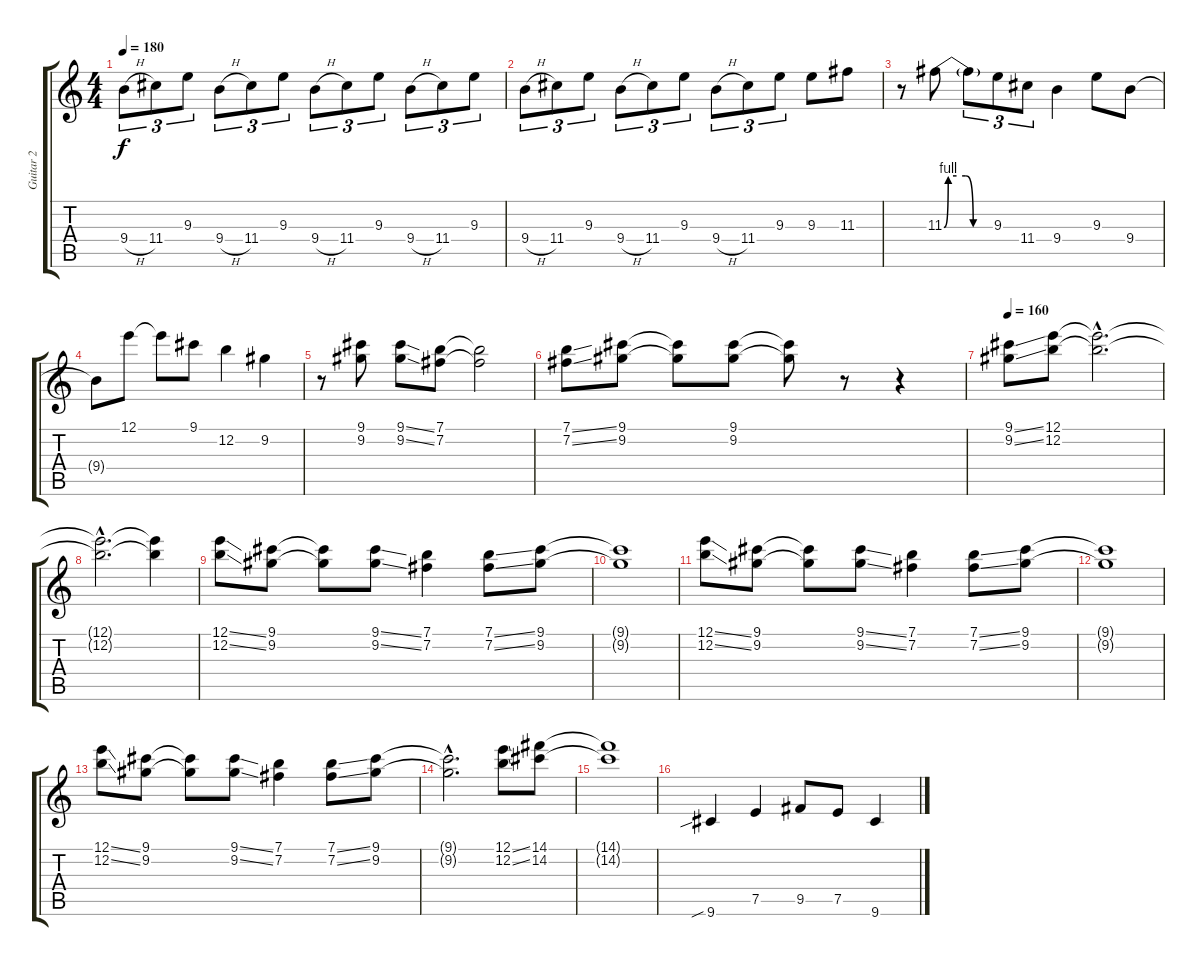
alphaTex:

\track ("Guitar 2" "Guitar 2") {instrument acousticguitarsteel}
\staff {score tabs}
\tuning (E4 B3 G3 D3 A2 E2) {hide}
\ts (4 4)
\tempo 180
\clef g2
\ks c
9.4{h}.8{tu (3 2) dy f} 11.4.8{tu (3 2)} 9.3.8{tu (3 2)} 9.4{h}.8{tu (3 2)} 11.4.8{tu (3 2)} 9.3.8{tu (3 2)} 9.4{h}.8{tu (3 2)} 11.4.8{tu (3 2)} 9.3.8{tu (3 2)} 9.4{h}.8{tu (3 2)} 11.4.8{tu (3 2)} 9.3.8{tu (3 2)} |
9.4{h}.8{tu (3 2)} 11.4.8{tu (3 2)} 9.3.8{tu (3 2)} 9.4{h}.8{tu (3 2)} 11.4.8{tu (3 2)} 9.3.8{tu (3 2)} 9.4{h}.8{tu (3 2)} 11.4.8{tu (3 2)} 9.3.8{tu (3 2)} 9.3.8 11.3.8 |
r.8 11.3{be (custom 0 0 5 4 15 4 26 4 35 0 45 0 60 0)}.8 11.3{t}.8{tu (3 2)} 9.3.8{tu (3 2)} 11.4.8{tu (3 2)} 9.4.4 9.3.8 9.4.8 |
9.4{t}.8 12.1.8 12.1{t}.8 9.1.8 12.2.4 9.2.4 |
r.8 (9.1 9.2).8 (9.1{ss} 9.2{ss}).8 (7.1 7.2).8 (7.1{t} 7.2{t}).2 |
(7.1{ss} 7.2{ss}).8 (9.1 9.2).8 (9.1{t} 9.2{t}).8 (9.1 9.2).8 (9.1{t} 9.2{t}).8 r.8 r.4 |
\tempo 160
(9.1{ss} 9.2{ss}).8 (12.1 12.2).8 (12.1{hac t} 12.2{hac t}).2{d} |
(12.1{hac t} 12.2{hac t}).2{d} (12.1{t} 12.2{t}).4 |
(12.1{ss} 12.2{ss}).8 (9.1 9.2).8 (9.1{t} 9.2{t}).8 (9.1{ss} 9.2{ss}).8 (7.1 7.2).4 (7.1{ss} 7.2{ss}).8 (9.1 9.2).8 |
(9.1{t} 9.2{t}).1 |
(12.1{ss} 12.2{ss}).8 (9.1 9.2).8 (9.1{t} 9.2{t}).8 (9.1{ss} 9.2{ss}).8 (7.1 7.2).4 (7.1{ss} 7.2{ss}).8 (9.1 9.2).8 |
(9.1{t} 9.2{t}).1 |
(12.1{ss} 12.2{ss}).8 (9.1 9.2).8 (9.1{t} 9.2{t}).8 (9.1{ss} 9.2{ss}).8 (7.1 7.2).4 (7.1{ss} 7.2{ss}).8 (9.1 9.2).8 |
(9.1{hac t} 9.2{hac t}).2{d} (12.1{ss} 12.2{ss}).8 (14.1 14.2).8 |
(14.1{t} 14.2{t}).1 |
9.6{sib}.4 7.5.4 9.5.8 7.5.8 9.6.4
